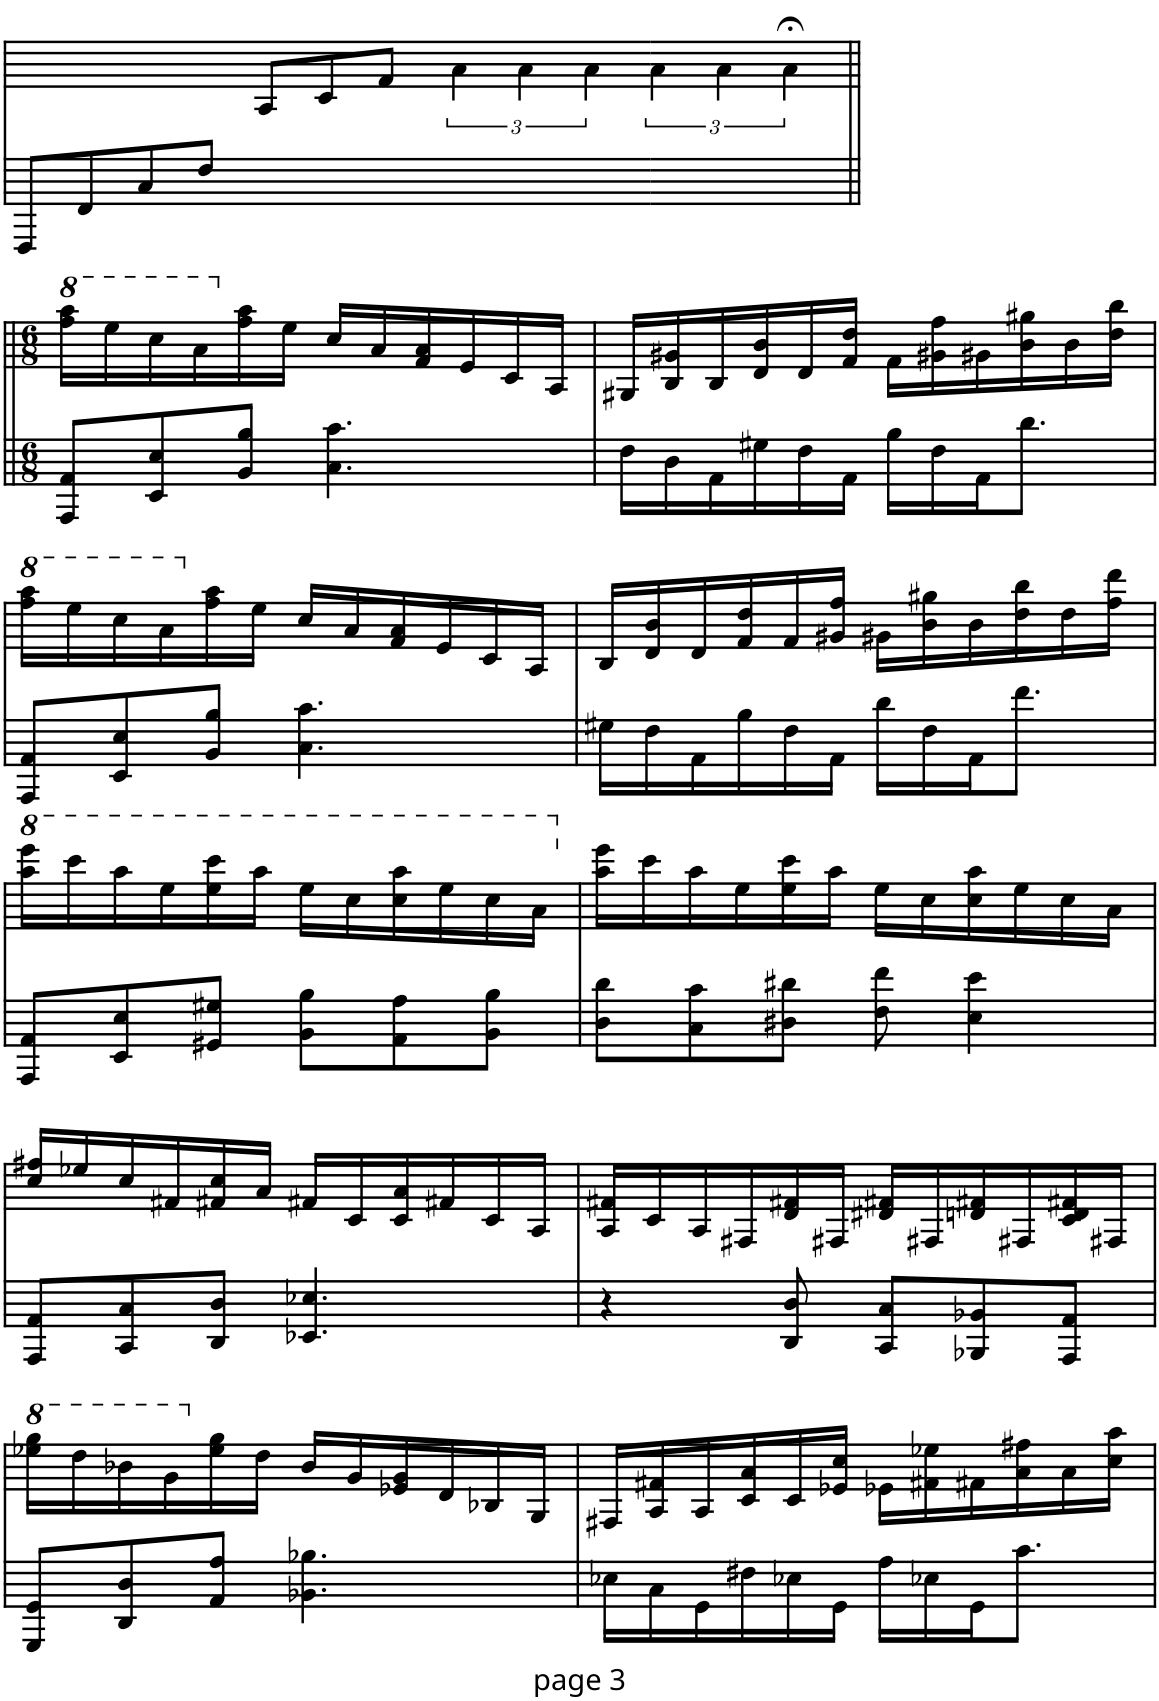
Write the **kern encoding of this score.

**kern	**kern
*part1	*part1
*staff2	*staff1
*I"Piano	*
*I'Pno.	*
!!LO:PB:g=z
*clefF4	*clefG2
*k[]	*k[]
*M6/8	*M6/8
=90	=90
*	*^
*	*	*^
8FFF/L	2.ryy	2..ryy	2ryy
8FF/	.	.	.
8C/	.	.	.
8F/J	.	.	.
4.ryy	.	.	8A/L
.	.	.	8c/
.	8ryy	.	8f/J
2.ryy	2.ryy	4a\	2.ryy
.	.	4a\	.
.	.	4a\	.
*	*	*v	*v
=90X2-	=90X2-	=90X2-
2.ryy	2.ryy	4a\
.	.	4a\
.	.	4a;<\
*	*v	*v
!!LO:LB:g=z
=91||	=91||
*M6/8	*M6/8
*	*8va
8AAA/ 8AA/L	16fff\ 16aaa\LL
.	16eee\
8EE/ 8E/	16ccc\
.	16aa\
*	*X8va
8BB/ 8B/J	16ff\ 16aa\
.	16ee\JJ
4.C\ 4.c\	16cc/LL
.	16a/
.	16f/ 16a/
.	16e/
.	16c/
.	16A/JJ
=92	=92
16F\LL	16G#X/LL
16D\	16B/ 16g#X/
16AA\	16B/
16G#X\	16d/ 16b/
16F\	16d/
16AA\JJ	16f/ 16dd/JJ
16B\LL	16f\LL
16F\	16g#X\ 16ff\
16AA\J	16g#X\
8.d\J	16b\ 16gg#X\
.	16b\
.	16dd\ 16bb\JJ
!!LO:LB:g=z
=93	=93
*	*8va
8AAA/ 8AA/L	16fff\ 16aaa\LL
.	16eee\
8EE/ 8E/	16ccc\
.	16aa\
*	*X8va
8BB/ 8B/J	16ff\ 16aa\
.	16ee\JJ
4.C\ 4.c\	16cc/LL
.	16a/
.	16f/ 16a/
.	16e/
.	16c/
.	16A/JJ
=94	=94
16G#X\LL	16B/LL
16F\	16d/ 16b/
16AA\	16d/
16B\	16f/ 16dd/
16F\	16f/
16AA\JJ	16g#X/ 16ff/JJ
16d\LL	16g#X\LL
16F\	16b\ 16gg#X\
16AA\J	16b\
8.f\J	16dd\ 16bb\
.	16dd\
.	16ff\ 16ddd\JJ
!!LO:LB:g=z
=95	=95
*	*8va
8AAA/ 8AA/L	16aaa\ 16eeee\LL
.	16cccc\
8EE/ 8E/	16aaa\
.	16eee\
8GG#X/ 8G#X/J	16eee\ 16cccc\
.	16aaa\JJ
8BB\ 8B\L	16eee\LL
.	16ccc\
8AA\ 8A\	16ccc\ 16aaa\
.	16eee\
8BB\ 8B\J	16ccc\
.	16aa\JJ
=96	=96
*	*X8va
8D\ 8d\L	16aa\ 16eee\LL
.	16ccc\
8C\ 8c\	16aa\
.	16ee\
8D#X\ 8d#X\J	16ee\ 16ccc\
.	16aa\JJ
8F\ 8f\	16ee\LL
.	16cc\
4E\ 4e\	16cc\ 16aa\
.	16ee\
.	16cc\
.	16a\JJ
!!LO:LB:g=z
=97	=97
8AAA/ 8AA/L	16cc/ 16ff#X/LL
.	16ee-X/
8CC/ 8C/	16cc/
.	16f#X/
8DD/ 8D/J	16f#X/ 16cc/
.	16a/JJ
4.EE-X/ 4.E-X/	16f#X/LL
.	16c/
.	16c/ 16a/
.	16f#X/
.	16c/
.	16A/JJ
=98	=98
4r	16A/ 16f#X/LL
.	16c/
.	16A/
.	16F#X/
8DD/ 8D/	16d/ 16f#X/
.	16F#X/JJ
8CC/ 8C/L	16d#X/ 16f#X/LL
.	16F#X/
8BBB-X/ 8BB-X/	16dn/ 16f#X/
.	16F#X/
8AAA/ 8AA/J	16c/ 16d/ 16f#X/
.	16F#X/JJ
!!LO:LB:g=z
=99	=99
*	*8va
8GGG/ 8GG/L	16eee-X\ 16ggg\LL
.	16ddd\
8DD/ 8D/	16bb-X\
.	16gg\
*	*X8va
8AA/ 8A/J	16ee-\ 16gg\
.	16dd\JJ
4.BB-X\ 4.B-X\	16b-/LL
.	16g/
.	16e-X/ 16g/
.	16d/
.	16B-X/
.	16G/JJ
=100	=100
16E-X\LL	16F#X/LL
16C\	16A/ 16f#X/
16GG\	16A/
16F#X\	16c/ 16a/
16E-X\	16c/
16GG\JJ	16e-X/ 16cc/JJ
16A\LL	16e-X\LL
16E-X\	16f#X\ 16ee-X\
16GG\J	16f#X\
8.c\J	16a\ 16ff#X\
.	16a\
.	16cc\ 16aa\JJ
=	=
*-	*-
